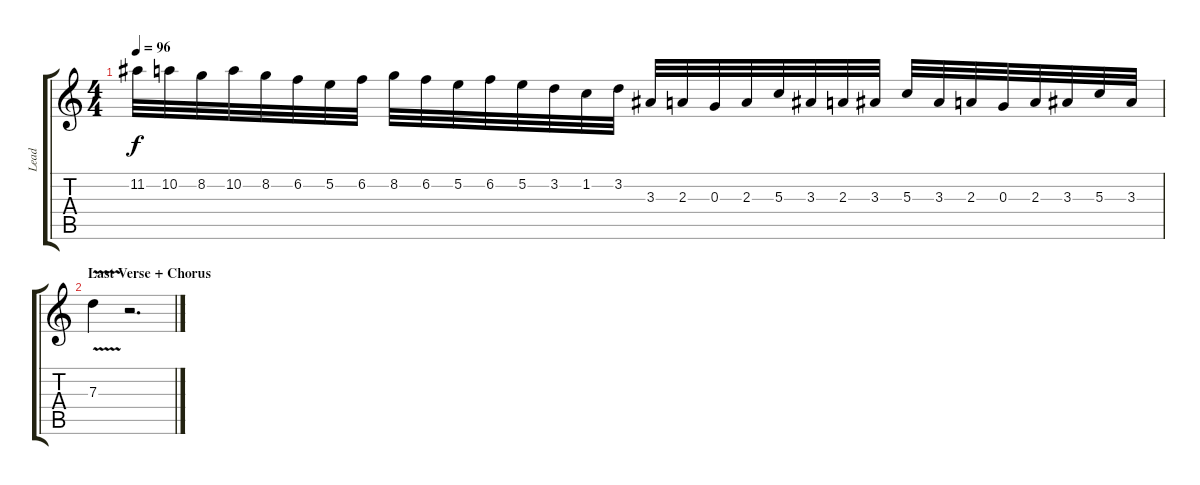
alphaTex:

\track ("Lead" "Lead") {instrument distortionguitar}
\staff {score tabs}
\tuning (E4 B3 G3 D3 A2 E2) {hide}
\ts (4 4)
\tempo 96
\clef g2
\ks c
11.2.32{dy f} 10.2.32 8.2.32 10.2.32 8.2.32 6.2.32 5.2.32 6.2.32 8.2.32 6.2.32 5.2.32 6.2.32 5.2.32 3.2.32 1.2.32 3.2.32 3.3.32 2.3.32 0.3.32 2.3.32 5.3.32 3.3.32 2.3.32 3.3.32 5.3.32 3.3.32 2.3.32 0.3.32 2.3.32 3.3.32 5.3.32 3.3.32 |
\section ("" "Last Verse + Chorus")
7.3{v}.4 r.2{d}
